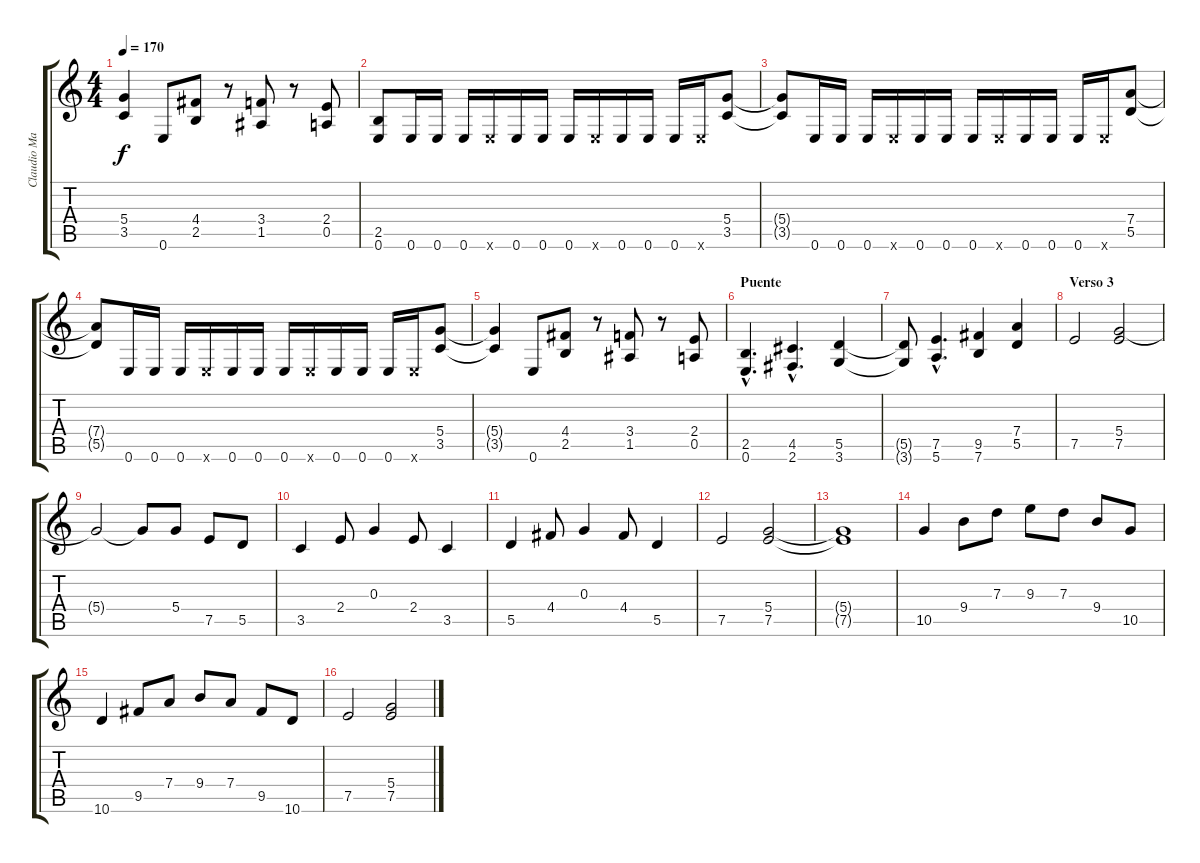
\track ("Claudio Marciello (Gtr 1)" "Claudio Ma") {instrument distortionguitar}
\staff {score tabs}
\tuning (E4 B3 G3 D3 A2 E2) {hide}
\ts (4 4)
\tempo 170
\clef g2
\ks c
(5.4{t} 3.5{t}).4{dy f} 0.6.8 (4.4 2.5).8 r.8 (3.4 1.5).8 r.8 (2.4 0.5).8 |
(2.5 0.6).8 0.6.16 0.6.16 0.6.16 0.6{x}.16 0.6.16 0.6.16 0.6.16 0.6{x}.16 0.6.16 0.6.16 0.6.16 0.6{x}.16 (5.4 3.5).8 |
(5.4{t} 3.5{t}).8 0.6.16 0.6.16 0.6.16 0.6{x}.16 0.6.16 0.6.16 0.6.16 0.6{x}.16 0.6.16 0.6.16 0.6.16 0.6{x}.16 (7.4 5.5).8 |
(7.4{t} 5.5{t}).8 0.6.16 0.6.16 0.6.16 0.6{x}.16 0.6.16 0.6.16 0.6.16 0.6{x}.16 0.6.16 0.6.16 0.6.16 0.6{x}.16 (5.4 3.5).8 |
(5.4{t} 3.5{t}).4 0.6.8 (4.4 2.5).8 r.8 (3.4 1.5).8 r.8 (2.4 0.5).8 |
\section ("" "Puente")
(2.5{hac} 0.6{hac}).4{d} (4.5{hac} 2.6{hac}).4{d} (5.5 3.6).4 |
(5.5{t} 3.6{t}).8 (7.5{hac} 5.6{hac}).4{d} (9.5 7.6).4 (7.4 5.5).4 |
\section ("" "Verso 3")
7.5.2 (5.4 7.5).2 |
5.4{t}.2 5.4{t}.8 5.4.8 7.5.8 5.5.8 |
3.5.4 2.4.8 0.3.4 2.4.8 3.5.4 |
5.5.4 4.4.8 0.3.4 4.4.8 5.5.4 |
7.5.2 (5.4 7.5).2 |
(5.4{t} 7.5{t}).1 |
10.5.4 9.4.8 7.3.8 9.3.8 7.3.8 9.4.8 10.5.8 |
10.6.4 9.5.8 7.4.8 9.4.8 7.4.8 9.5.8 10.6.8 |
7.5.2 (5.4 7.5).2
